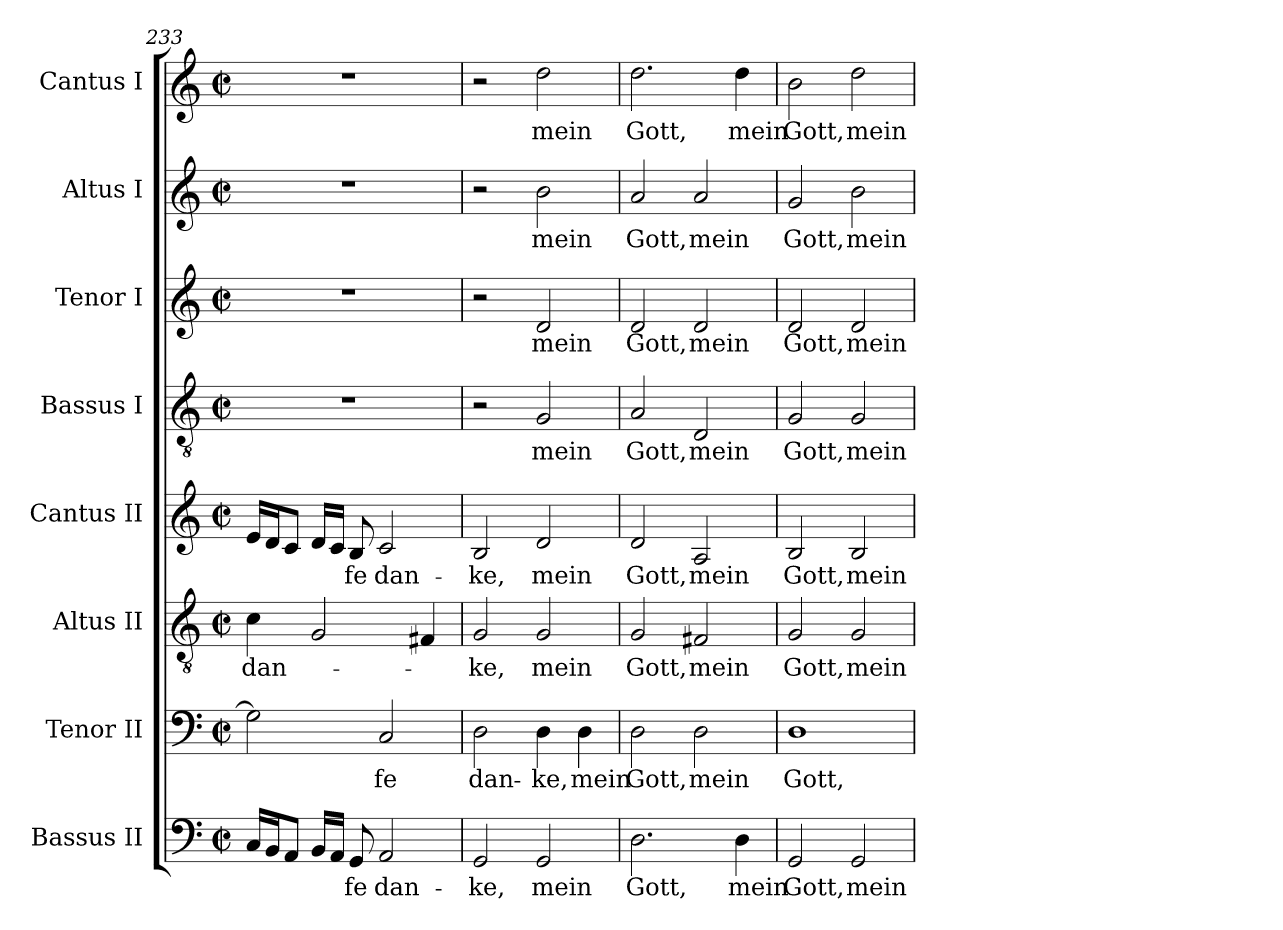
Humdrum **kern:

**kern	**text	**kern	**text	**kern	**text	**kern	**text	**kern	**text	**kern	**text	**kern	**text	**kern	**text
*part8	*part8	*part7	*part7	*part6	*part6	*part5	*part5	*part4	*part4	*part3	*part3	*part2	*part2	*part1	*part1
*staff8	*staff8	*staff7	*staff7	*staff6	*staff6	*staff5	*staff5	*staff4	*staff4	*staff3	*staff3	*staff2	*staff2	*staff1	*staff1
*I"Bassus II	*	*I"Tenor II	*	*I"Altus II	*	*I"Cantus II	*	*I"Bassus I	*	*I"Tenor I	*	*I"Altus I	*	*I"Cantus I	*
*I'B2	*	*I'T2	*	*I'A2	*	*I'C2	*	*I'B1	*	*I'T1	*	*I'A1	*	*I'C1	*
!!LO:LB:g=z
*clefF4	*	*clefF4	*	*clefGv2	*	*clefG2	*	*clefGv2	*	*clefG2	*	*clefG2	*	*clefG2	*
*k[]	*	*k[]	*	*k[]	*	*k[]	*	*k[]	*	*k[]	*	*k[]	*	*k[]	*
*C:	*	*C:	*	*C:	*	*C:	*	*C:	*	*C:	*	*C:	*	*C:	*
*M2/2	*	*M2/2	*	*M2/2	*	*M2/2	*	*M2/2	*	*M2/2	*	*M2/2	*	*M2/2	*
*met(c|)	*	*met(c|)	*	*met(c|)	*	*met(c|)	*	*met(c|)	*	*met(c|)	*	*met(c|)	*	*met(c|)	*
=233	=233	=233	=233	=233	=233	=233	=233	=233	=233	=233	=233	=233	=233	=233	=233
!	!	!	!	!	!LO:LY:b	!	!	!	!	!	!	!	!	!	!
16C/LL	.	2G\]	.	4c\	dan-	16e/LL	.	1r	.	1r	.	1r	.	1r	.
16BB/J	.	.	.	.	.	16d/J	.	.	.	.	.	.	.	.	.
8AA/J	.	.	.	.	.	8c/J	.	.	.	.	.	.	.	.	.
16BB/LL	.	.	.	2G/	.	16d/LL	.	.	.	.	.	.	.	.	.
16AA/JJ	.	.	.	.	.	16c/JJ	.	.	.	.	.	.	.	.	.
!	!LO:LY:b	!	!	!	!	!	!	!	!	!	!	!	!	!	!
!	!	!	!	!	!	!	!LO:LY:b	!	!	!	!	!	!	!	!
8GG/	-fe	.	.	.	.	8B/	-fe	.	.	.	.	.	.	.	.
!	!LO:LY:b	!	!	!	!	!	!	!	!	!	!	!	!	!	!
!	!	!	!LO:LY:b	!	!	!	!	!	!	!	!	!	!	!	!
!	!	!	!	!	!	!	!LO:LY:b	!	!	!	!	!	!	!	!
2AA/	dan-	2C/	-fe	.	.	2c/	dan-	.	.	.	.	.	.	.	.
.	.	.	.	4F#X/	.	.	.	.	.	.	.	.	.	.	.
=234	=234	=234	=234	=234	=234	=234	=234	=234	=234	=234	=234	=234	=234	=234	=234
!	!LO:LY:b	!	!	!	!	!	!	!	!	!	!	!	!	!	!
!	!	!	!LO:LY:b	!	!	!	!	!	!	!	!	!	!	!	!
!	!	!	!	!	!LO:LY:b	!	!	!	!	!	!	!	!	!	!
!	!	!	!	!	!	!	!LO:LY:b	!	!	!	!	!	!	!	!
2GG/	-ke,	2D\	dan-	2G/	-ke,	2B/	-ke,	2r	.	2r	.	2r	.	2r	.
!	!LO:LY:b	!	!	!	!	!	!	!	!	!	!	!	!	!	!
!	!	!	!LO:LY:b	!	!	!	!	!	!	!	!	!	!	!	!
!	!	!	!	!	!LO:LY:b	!	!	!	!	!	!	!	!	!	!
!	!	!	!	!	!	!	!LO:LY:b	!	!	!	!	!	!	!	!
!	!	!	!	!	!	!	!	!	!LO:LY:b	!	!	!	!	!	!
!	!	!	!	!	!	!	!	!	!	!	!LO:LY:b	!	!	!	!
!	!	!	!	!	!	!	!	!	!	!	!	!	!LO:LY:b	!	!
!	!	!	!	!	!	!	!	!	!	!	!	!	!	!	!LO:LY:b
2GG/	mein	4D\	-ke,	2G/	mein	2d/	mein	2G/	mein	2d/	mein	2b\	mein	2dd\	mein
!	!	!	!LO:LY:b	!	!	!	!	!	!	!	!	!	!	!	!
.	.	4D\	mein	.	.	.	.	.	.	.	.	.	.	.	.
=235	=235	=235	=235	=235	=235	=235	=235	=235	=235	=235	=235	=235	=235	=235	=235
!	!LO:LY:b	!	!	!	!	!	!	!	!	!	!	!	!	!	!
!	!	!	!LO:LY:b	!	!	!	!	!	!	!	!	!	!	!	!
!	!	!	!	!	!LO:LY:b	!	!	!	!	!	!	!	!	!	!
!	!	!	!	!	!	!	!LO:LY:b	!	!	!	!	!	!	!	!
!	!	!	!	!	!	!	!	!	!LO:LY:b	!	!	!	!	!	!
!	!	!	!	!	!	!	!	!	!	!	!LO:LY:b	!	!	!	!
!	!	!	!	!	!	!	!	!	!	!	!	!	!LO:LY:b	!	!
!	!	!	!	!	!	!	!	!	!	!	!	!	!	!	!LO:LY:b
2.D\	Gott,	2D\	Gott,	2G/	Gott,	2d/	Gott,	2A/	Gott,	2d/	Gott,	2a/	Gott,	2.dd\	Gott,
!	!	!	!LO:LY:b	!	!	!	!	!	!	!	!	!	!	!	!
!	!	!	!	!	!LO:LY:b	!	!	!	!	!	!	!	!	!	!
!	!	!	!	!	!	!	!LO:LY:b	!	!	!	!	!	!	!	!
!	!	!	!	!	!	!	!	!	!LO:LY:b	!	!	!	!	!	!
!	!	!	!	!	!	!	!	!	!	!	!LO:LY:b	!	!	!	!
!	!	!	!	!	!	!	!	!	!	!	!	!	!LO:LY:b	!	!
.	.	2D\	mein	2F#X/	mein	2A/	mein	2D/	mein	2d/	mein	2a/	mein	.	.
!	!LO:LY:b	!	!	!	!	!	!	!	!	!	!	!	!	!	!
!	!	!	!	!	!	!	!	!	!	!	!	!	!	!	!LO:LY:b
4D\	mein	.	.	.	.	.	.	.	.	.	.	.	.	4dd\	mein
=236	=236	=236	=236	=236	=236	=236	=236	=236	=236	=236	=236	=236	=236	=236	=236
!	!LO:LY:b	!	!	!	!	!	!	!	!	!	!	!	!	!	!
!	!	!	!LO:LY:b	!	!	!	!	!	!	!	!	!	!	!	!
!	!	!	!	!	!LO:LY:b	!	!	!	!	!	!	!	!	!	!
!	!	!	!	!	!	!	!LO:LY:b	!	!	!	!	!	!	!	!
!	!	!	!	!	!	!	!	!	!LO:LY:b	!	!	!	!	!	!
!	!	!	!	!	!	!	!	!	!	!	!LO:LY:b	!	!	!	!
!	!	!	!	!	!	!	!	!	!	!	!	!	!LO:LY:b	!	!
!	!	!	!	!	!	!	!	!	!	!	!	!	!	!	!LO:LY:b
2GG/	Gott,	1D	Gott,	2G/	Gott,	2B/	Gott,	2G/	Gott,	2d/	Gott,	2g/	Gott,	2b\	Gott,
!	!LO:LY:b	!	!	!	!	!	!	!	!	!	!	!	!	!	!
!	!	!	!	!	!LO:LY:b	!	!	!	!	!	!	!	!	!	!
!	!	!	!	!	!	!	!LO:LY:b	!	!	!	!	!	!	!	!
!	!	!	!	!	!	!	!	!	!LO:LY:b	!	!	!	!	!	!
!	!	!	!	!	!	!	!	!	!	!	!LO:LY:b	!	!	!	!
!	!	!	!	!	!	!	!	!	!	!	!	!	!LO:LY:b	!	!
!	!	!	!	!	!	!	!	!	!	!	!	!	!	!	!LO:LY:b
2GG/	mein	.	.	2G/	mein	2B/	mein	2G/	mein	2d/	mein	2b\	mein	2dd\	mein
=	=	=	=	=	=	=	=	=	=	=	=	=	=	=	=
*-	*-	*-	*-	*-	*-	*-	*-	*-	*-	*-	*-	*-	*-	*-	*-
